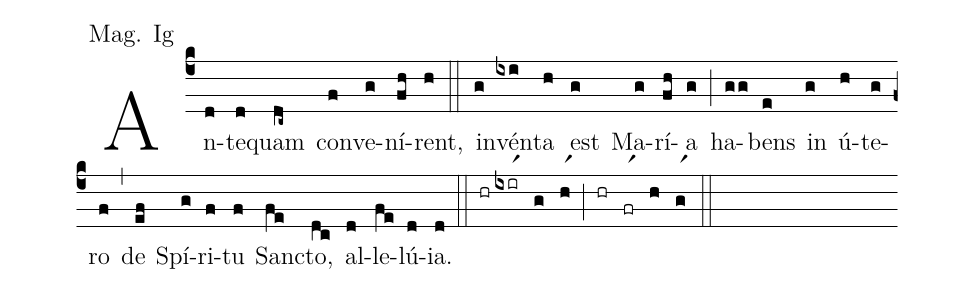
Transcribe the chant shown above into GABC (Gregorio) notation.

annotation: Mag. Ig;
%%
(c4) An(d)te(d)quam(dc~) con(f)ve(g)ní(fh)rent,(h) (::) in(g)vén(ixi)ta(h) est(g) Ma(g)rí(fh)a(g) (;) ha(gg)bens(e) in(g) ú(h)te(g)ro(f) (,) de(ef) Spí(g)ri(f)tu(f) San(fe)cto,(dc) al(d)le(fe)lú(d)ia.(d) (::) (hr)(ixirr1)(g)(hr1)(;)(hr)(frr1)(h)(gr1)(::)
